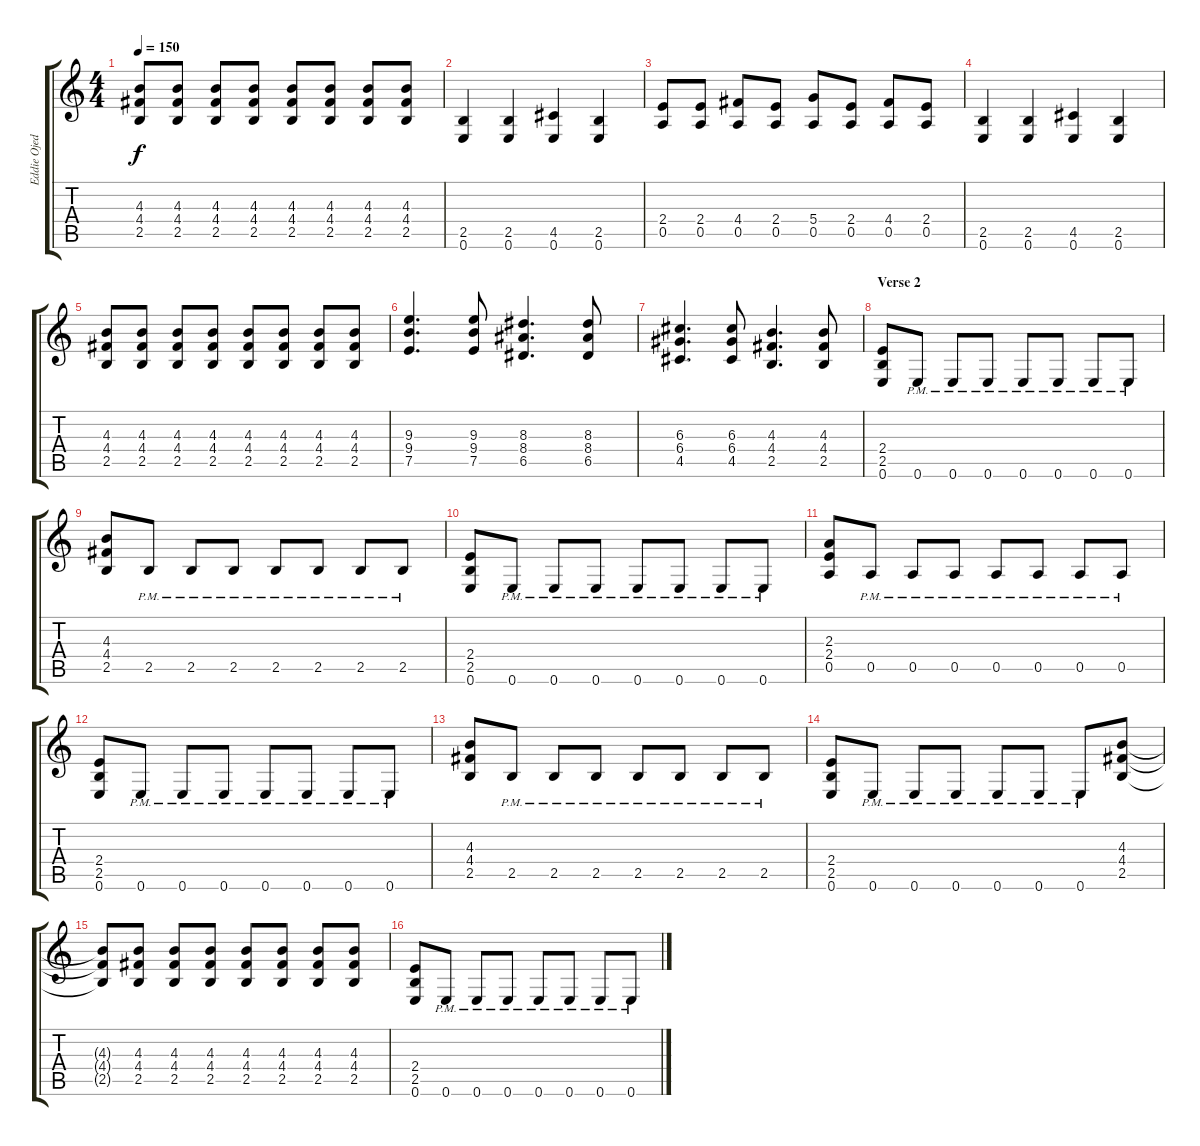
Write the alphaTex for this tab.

\track ("Eddie Ojeda - Lead/Rhythm" "Eddie Ojed") {instrument distortionguitar}
\staff {score tabs}
\tuning (E4 B3 G3 D3 A2 E2) {hide}
\ts (4 4)
\tempo 150
\clef g2
\ks c
(4.3 4.4 2.5).8{dy f} (4.3 4.4 2.5).8 (4.3 4.4 2.5).8 (4.3 4.4 2.5).8 (4.3 4.4 2.5).8 (4.3 4.4 2.5).8 (4.3 4.4 2.5).8 (4.3 4.4 2.5).8 |
(2.5 0.6).4 (2.5 0.6).4 (4.5 0.6).4 (2.5 0.6).4 |
(2.4 0.5).8 (2.4 0.5).8 (4.4 0.5).8 (2.4 0.5).8 (5.4 0.5).8 (2.4 0.5).8 (4.4 0.5).8 (2.4 0.5).8 |
(2.5 0.6).4 (2.5 0.6).4 (4.5 0.6).4 (2.5 0.6).4 |
(4.3 4.4 2.5).8 (4.3 4.4 2.5).8 (4.3 4.4 2.5).8 (4.3 4.4 2.5).8 (4.3 4.4 2.5).8 (4.3 4.4 2.5).8 (4.3 4.4 2.5).8 (4.3 4.4 2.5).8 |
(9.3 9.4 7.5).4{d} (9.3 9.4 7.5).8 (8.3 8.4 6.5).4{d} (8.3 8.4 6.5).8 |
(6.3 6.4 4.5).4{d} (6.3 6.4 4.5).8 (4.3 4.4 2.5).4{d} (4.3 4.4 2.5).8 |
\section ("" "Verse 2")
(2.4 2.5 0.6).8 0.6{pm}.8 0.6{pm}.8 0.6{pm}.8 0.6{pm}.8 0.6{pm}.8 0.6{pm}.8 0.6{pm}.8 |
(4.3 4.4 2.5).8 2.5{pm}.8 2.5{pm}.8 2.5{pm}.8 2.5{pm}.8 2.5{pm}.8 2.5{pm}.8 2.5{pm}.8 |
(2.4 2.5 0.6).8 0.6{pm}.8 0.6{pm}.8 0.6{pm}.8 0.6{pm}.8 0.6{pm}.8 0.6{pm}.8 0.6{pm}.8 |
(2.3 2.4 0.5).8 0.5{pm}.8 0.5{pm}.8 0.5{pm}.8 0.5{pm}.8 0.5{pm}.8 0.5{pm}.8 0.5{pm}.8 |
(2.4 2.5 0.6).8 0.6{pm}.8 0.6{pm}.8 0.6{pm}.8 0.6{pm}.8 0.6{pm}.8 0.6{pm}.8 0.6{pm}.8 |
(4.3 4.4 2.5).8 2.5{pm}.8 2.5{pm}.8 2.5{pm}.8 2.5{pm}.8 2.5{pm}.8 2.5{pm}.8 2.5{pm}.8 |
(2.4 2.5 0.6).8 0.6{pm}.8 0.6{pm}.8 0.6{pm}.8 0.6{pm}.8 0.6{pm}.8 0.6{pm}.8 (4.3 4.4 2.5).8 |
(4.3{t} 4.4{t} 2.5{t}).8 (4.3 4.4 2.5).8 (4.3 4.4 2.5).8 (4.3 4.4 2.5).8 (4.3 4.4 2.5).8 (4.3 4.4 2.5).8 (4.3 4.4 2.5).8 (4.3 4.4 2.5).8 |
(2.4 2.5 0.6).8 0.6{pm}.8 0.6{pm}.8 0.6{pm}.8 0.6{pm}.8 0.6{pm}.8 0.6{pm}.8 0.6{pm}.8
